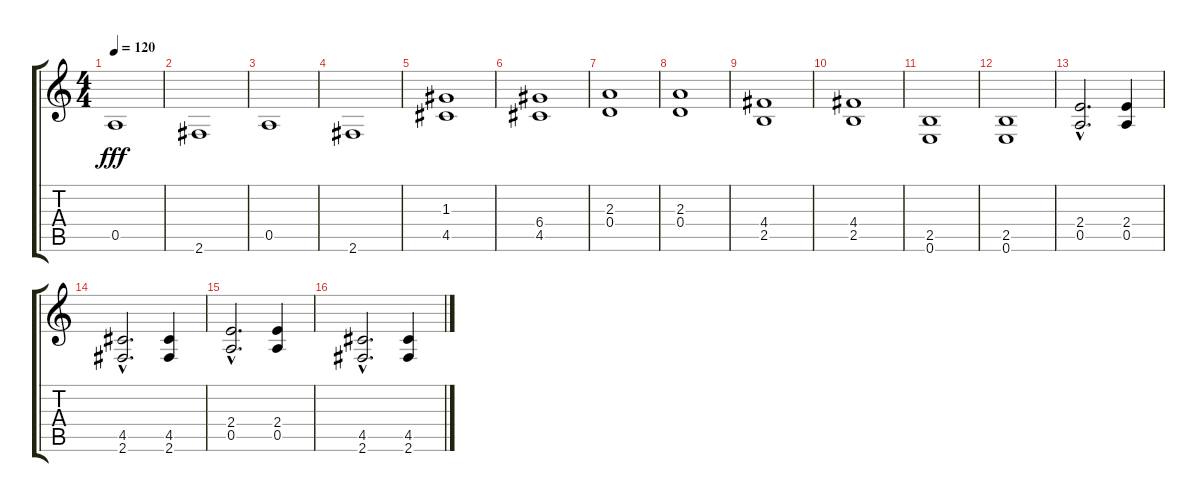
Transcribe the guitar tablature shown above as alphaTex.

\track "" {instrument distortionguitar}
\staff {score tabs}
\tuning (E4 B3 G3 D3 A2 E2) {hide}
\ts (4 4)
\tempo 120
\clef g2
\ks c
0.5.1{dy fff} |
2.6.1 |
0.5.1 |
2.6.1 |
(1.3 4.5).1 |
(6.4 4.5).1 |
(2.3 0.4).1 |
(2.3 0.4).1 |
(4.4 2.5).1 |
(4.4 2.5).1 |
(2.5 0.6).1 |
(2.5 0.6).1 |
(2.4{hac} 0.5{hac}).2{d} (2.4 0.5).4 |
(4.5{hac} 2.6{hac}).2{d} (4.5 2.6).4 |
(2.4{hac} 0.5{hac}).2{d} (2.4 0.5).4 |
(4.5{hac} 2.6{hac}).2{d} (4.5 2.6).4
